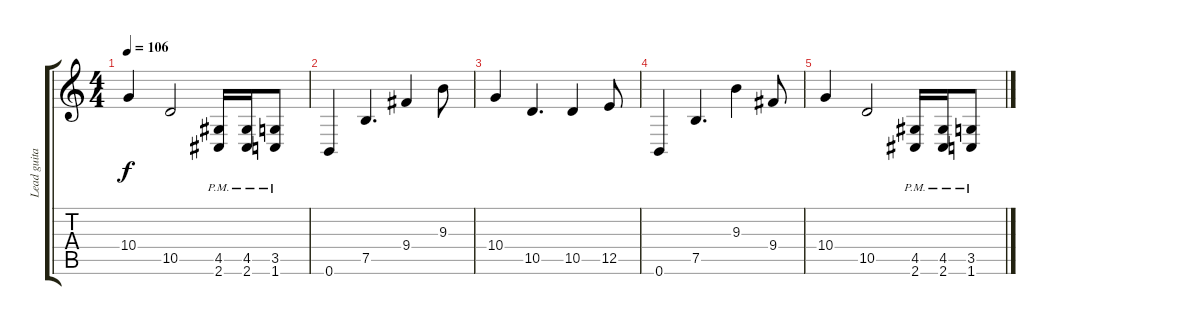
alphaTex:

\track ("Lead guitar" "Lead guita") {instrument distortionguitar}
\staff {score tabs}
\tuning (B3 Gb3 D3 A2 E2 B1) {hide}
\ts (4 4)
\tempo 106
\clef g2
\ks c
10.4.4{dy f} 10.5.2 (4.5{pm} 2.6{pm}).16 (4.5{pm} 2.6{pm}).16 (3.5{pm} 1.6{pm}).8 |
0.6.4 7.5.4{d} 9.4.4 9.3.8 |
10.4.4 10.5.4{d} 10.5.4 12.5.8 |
0.6.4 7.5.4{d} 9.3.4 9.4.8 |
10.4.4 10.5.2 (4.5{pm} 2.6{pm}).16 (4.5{pm} 2.6{pm}).16 (3.5{pm} 1.6{pm}).8
